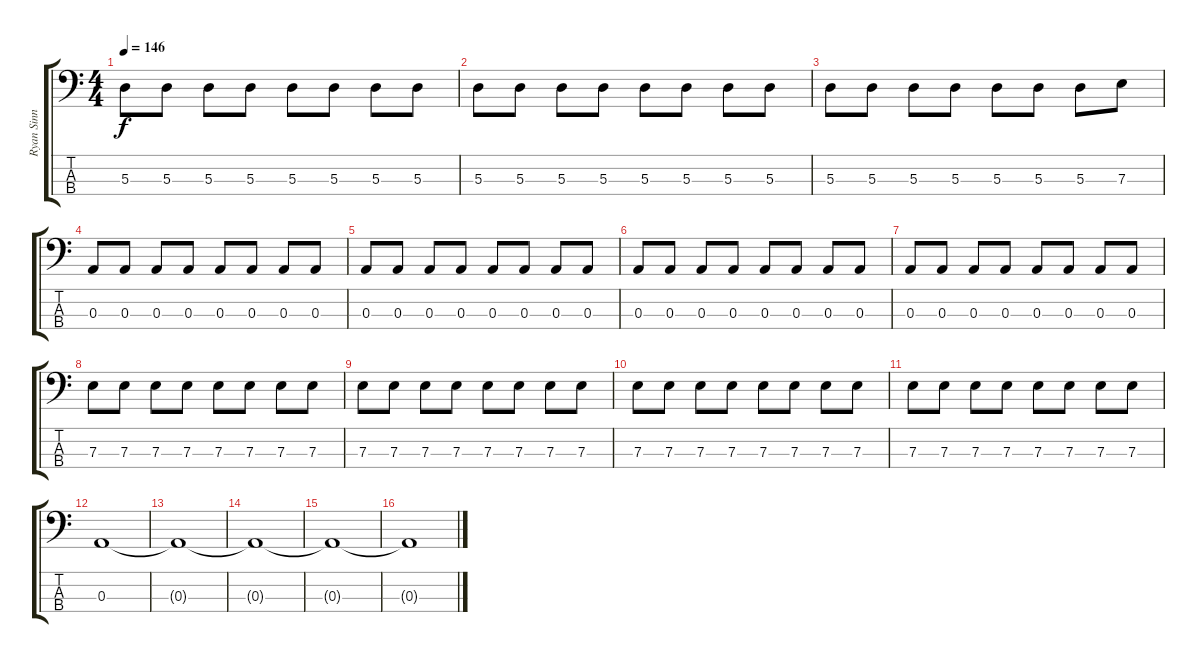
\track ("Ryan Sinn" "Ryan Sinn") {instrument electricbassfinger}
\staff {score tabs}
\tuning (G2 D2 A1 E1) {hide}
\ts (4 4)
\tempo 146
\clef f4
\ks c
5.3.8{dy f} 5.3.8 5.3.8 5.3.8 5.3.8 5.3.8 5.3.8 5.3.8 |
5.3.8 5.3.8 5.3.8 5.3.8 5.3.8 5.3.8 5.3.8 5.3.8 |
5.3.8 5.3.8 5.3.8 5.3.8 5.3.8 5.3.8 5.3.8 7.3.8 |
0.3.8 0.3.8 0.3.8 0.3.8 0.3.8 0.3.8 0.3.8 0.3.8 |
0.3.8 0.3.8 0.3.8 0.3.8 0.3.8 0.3.8 0.3.8 0.3.8 |
0.3.8 0.3.8 0.3.8 0.3.8 0.3.8 0.3.8 0.3.8 0.3.8 |
0.3.8 0.3.8 0.3.8 0.3.8 0.3.8 0.3.8 0.3.8 0.3.8 |
7.3.8 7.3.8 7.3.8 7.3.8 7.3.8 7.3.8 7.3.8 7.3.8 |
7.3.8 7.3.8 7.3.8 7.3.8 7.3.8 7.3.8 7.3.8 7.3.8 |
7.3.8 7.3.8 7.3.8 7.3.8 7.3.8 7.3.8 7.3.8 7.3.8 |
7.3.8 7.3.8 7.3.8 7.3.8 7.3.8 7.3.8 7.3.8 7.3.8 |
0.3.1{volume 8} |
0.3{t}.1 |
0.3{t}.1 |
0.3{t}.1 |
0.3{t}.1{volume 0}
